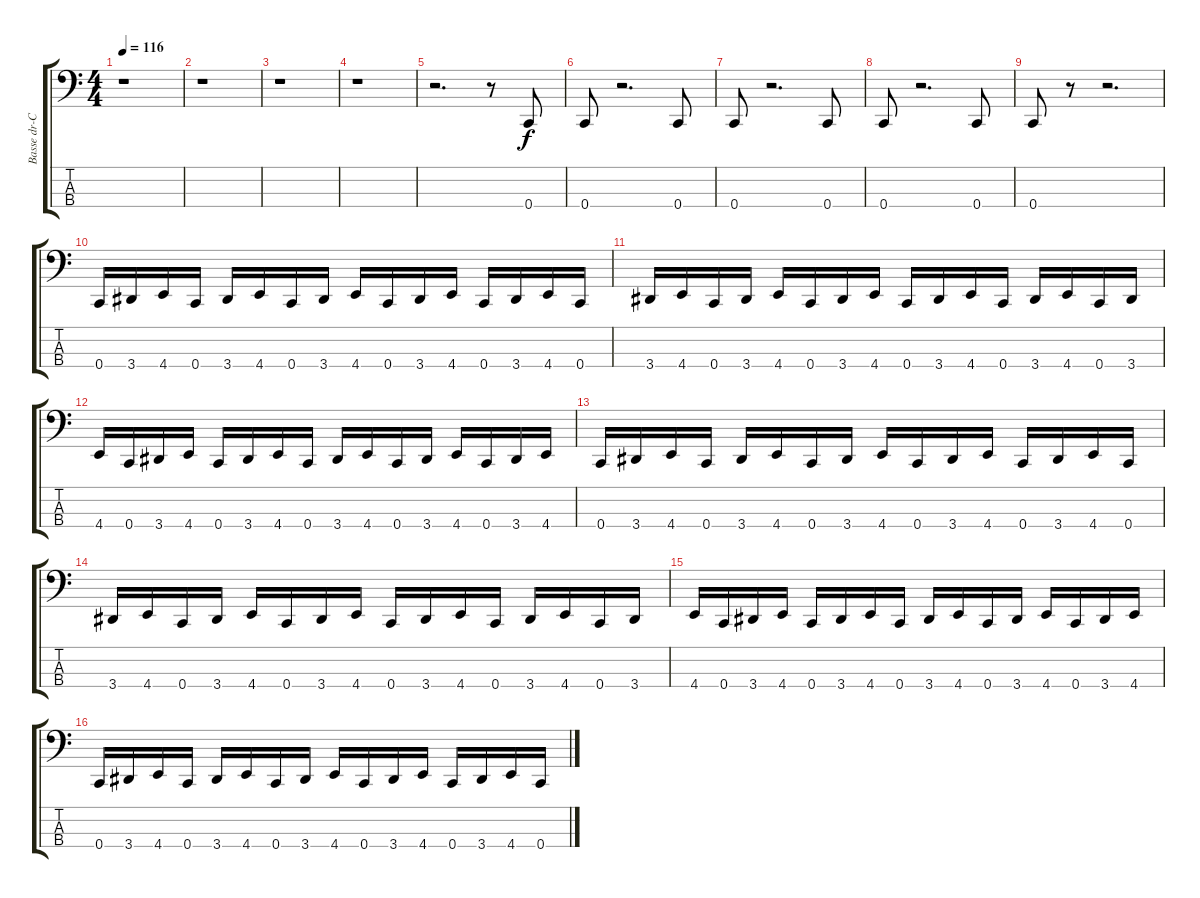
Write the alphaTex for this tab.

\track ("Basse dr-C" "Basse dr-C") {instrument electricbassfinger}
\staff {score tabs}
\tuning (F2 C2 G1 C1) {hide}
\ts (4 4)
\tempo 116
\clef f4
\ks c
r.1{dy f instrument electricbassfinger} |
r.1 |
r.1 |
r.1 |
r.2{d} r.8 0.4.8 |
0.4.8 r.2{d} 0.4.8 |
0.4.8 r.2{d} 0.4.8 |
0.4.8 r.2{d} 0.4.8 |
0.4.8 r.8 r.2{d} |
0.4.16 3.4.16 4.4.16 0.4.16 3.4.16 4.4.16 0.4.16 3.4.16 4.4.16 0.4.16 3.4.16 4.4.16 0.4.16 3.4.16 4.4.16 0.4.16 |
3.4.16 4.4.16 0.4.16 3.4.16 4.4.16 0.4.16 3.4.16 4.4.16 0.4.16 3.4.16 4.4.16 0.4.16 3.4.16 4.4.16 0.4.16 3.4.16 |
4.4.16 0.4.16 3.4.16 4.4.16 0.4.16 3.4.16 4.4.16 0.4.16 3.4.16 4.4.16 0.4.16 3.4.16 4.4.16 0.4.16 3.4.16 4.4.16 |
0.4.16 3.4.16 4.4.16 0.4.16 3.4.16 4.4.16 0.4.16 3.4.16 4.4.16 0.4.16 3.4.16 4.4.16 0.4.16 3.4.16 4.4.16 0.4.16 |
3.4.16 4.4.16 0.4.16 3.4.16 4.4.16 0.4.16 3.4.16 4.4.16 0.4.16 3.4.16 4.4.16 0.4.16 3.4.16 4.4.16 0.4.16 3.4.16 |
4.4.16 0.4.16 3.4.16 4.4.16 0.4.16 3.4.16 4.4.16 0.4.16 3.4.16 4.4.16 0.4.16 3.4.16 4.4.16 0.4.16 3.4.16 4.4.16 |
0.4.16 3.4.16 4.4.16 0.4.16 3.4.16 4.4.16 0.4.16 3.4.16 4.4.16 0.4.16 3.4.16 4.4.16 0.4.16 3.4.16 4.4.16 0.4.16
